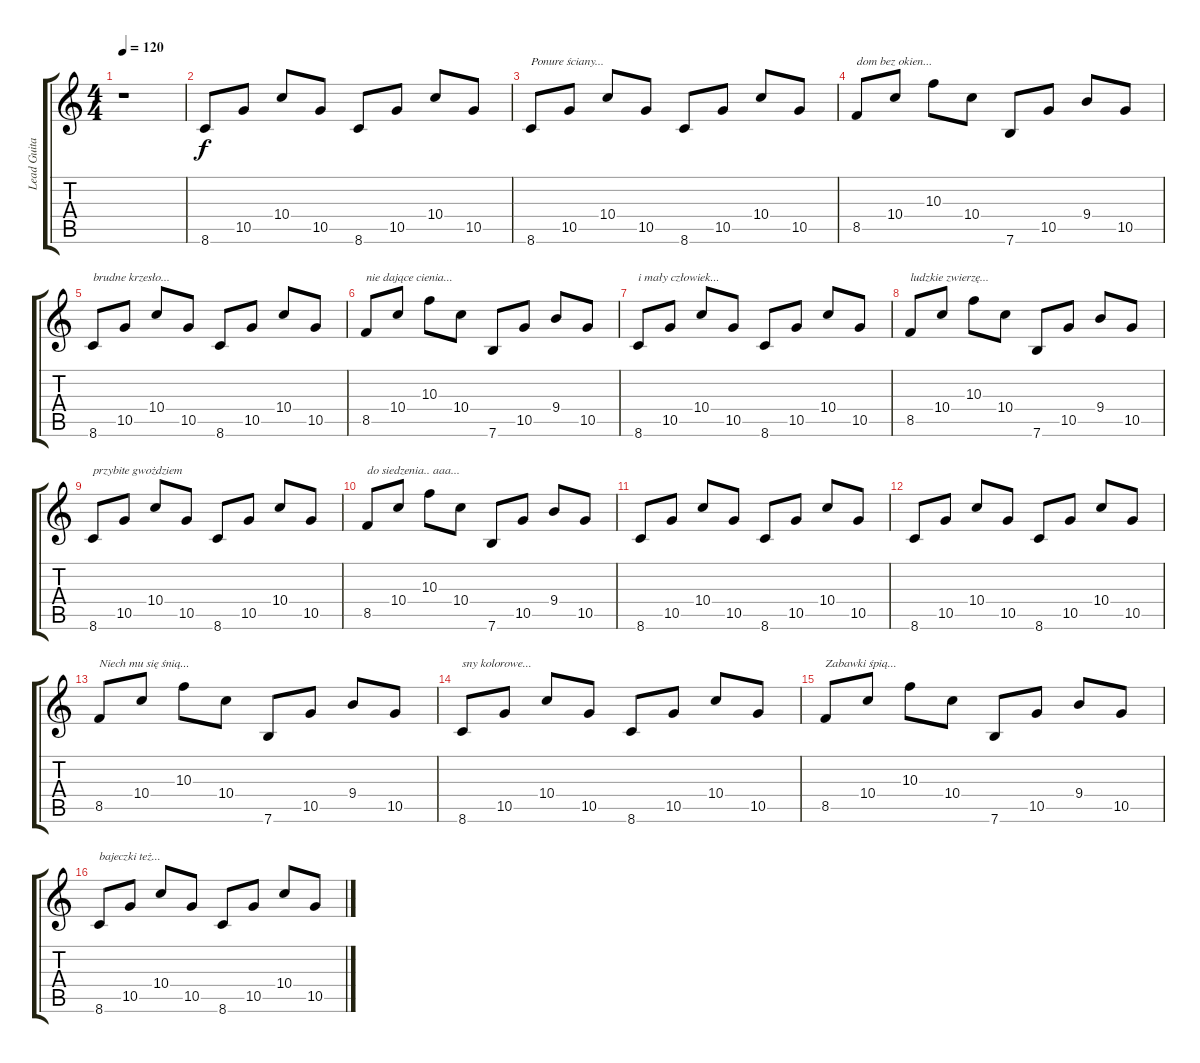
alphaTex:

\track ("Lead Guitar [Intro]" "Lead Guita") {instrument electricguitarmuted}
\staff {score tabs}
\tuning (E4 B3 G3 D3 A2 E2) {hide}
\ts (4 4)
\tempo 120
\clef g2
\ks c
r.1{dy f instrument electricguitarmuted} |
8.6.8 10.5.8 10.4.8 10.5.8 8.6.8 10.5.8 10.4.8 10.5.8 |
8.6.8{txt "Ponure ściany..."} 10.5.8 10.4.8 10.5.8 8.6.8 10.5.8 10.4.8 10.5.8 |
8.5.8{txt "dom bez okien..."} 10.4.8 10.3.8 10.4.8 7.6.8 10.5.8 9.4.8 10.5.8 |
8.6.8{txt "brudne krzesło..."} 10.5.8 10.4.8 10.5.8 8.6.8 10.5.8 10.4.8 10.5.8 |
8.5.8{txt "nie dające cienia..."} 10.4.8 10.3.8 10.4.8 7.6.8 10.5.8 9.4.8 10.5.8 |
8.6.8{txt "i mały człowiek..."} 10.5.8 10.4.8 10.5.8 8.6.8 10.5.8 10.4.8 10.5.8 |
8.5.8{txt "ludzkie zwierzę..."} 10.4.8 10.3.8 10.4.8 7.6.8 10.5.8 9.4.8 10.5.8 |
8.6.8{txt "przybite gwożdziem"} 10.5.8 10.4.8 10.5.8 8.6.8 10.5.8 10.4.8 10.5.8 |
8.5.8{txt "do siedzenia.. aaa..."} 10.4.8 10.3.8 10.4.8 7.6.8 10.5.8 9.4.8 10.5.8 |
8.6.8 10.5.8 10.4.8 10.5.8 8.6.8 10.5.8 10.4.8 10.5.8 |
8.6.8 10.5.8 10.4.8 10.5.8 8.6.8 10.5.8 10.4.8 10.5.8 |
8.5.8{txt "Niech mu się śnią..."} 10.4.8 10.3.8 10.4.8 7.6.8 10.5.8 9.4.8 10.5.8 |
8.6.8{txt "sny kolorowe..."} 10.5.8 10.4.8 10.5.8 8.6.8 10.5.8 10.4.8 10.5.8 |
8.5.8{txt "Zabawki śpią..."} 10.4.8 10.3.8 10.4.8 7.6.8 10.5.8 9.4.8 10.5.8 |
8.6.8{txt "bajeczki też..."} 10.5.8 10.4.8 10.5.8 8.6.8 10.5.8 10.4.8 10.5.8
